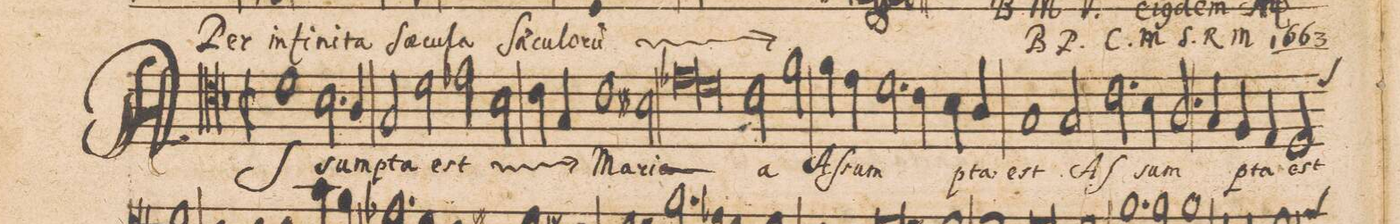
**kern	**text
*I"[Alto]	*
*clefC4	*
*k[b-]	*
*met(C|)	*
*M2/1	*
1d\	Aſ-
*2\right	*
2.B-\	-sum-
4A/	-pta
=2-	=2-
2G/	est
*	*ij
2d\	Aſ-
2e-X\	-sum-
2B-\	-pta
=3-	=3-
4c\	est
*	*Xij
4G/	Ma-
1c\	-ri-
2Bn\	.
=4-	=4-
*lig	*
1e-X\	.
1d\	.
*Xlig	*
=5-	=5-
2c\	-a
2f\	Aſ-
4f\	-sum-
4e-X\	.
2.d\	.
=6-	=6-
4c\	.
4B-\	.
4A/	.
1G/	-pta
=7-	=7-
2G/	est
2.c\	Aſ-
4B-\	.
2.A/	-sum-
=8-	=8-
4G/	.
4F/	-pta
4E/	.
*custos:d	*
2D/	est
*-	*-
